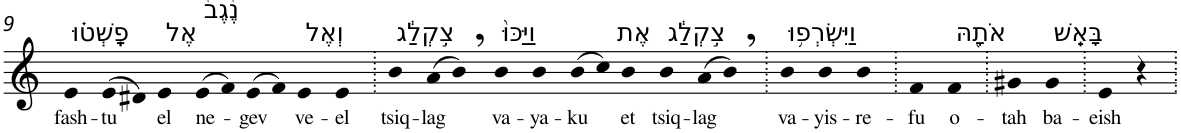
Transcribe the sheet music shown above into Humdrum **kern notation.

**kern	**text
*part1	*part1
*staff1	*staff1
*I"Piano	*
*I'Pno	*
!!LO:PB:g=z
*clefG2	*
*k[]	*
=9	=9
!LO:TX:a:t=פָֽשְׁט֗וּ	!
!	!LO:LY:b
4e	fash-
!	!LO:LY:b
(>8e	-tu
8d#X)	.
!LO:TX:a:t=אֶל	!
!	!LO:LY:b
4e	el
!LO:TX:a:t=נֶ֙גֶב֙	!
!	!LO:LY:b
(>8e	ne-
8f)	.
!	!LO:LY:b
(>8e	-gev
8f)	.
!LO:TX:a:t=וְאֶל	!
!	!LO:LY:b
4e	ve-
!	!LO:LY:b
4e	-el
=10.	=10.
!LO:TX:a:t=צִ֣קְלַ֔ג	!
!	!LO:LY:b
4b	tsiq-
!	!LO:LY:b
(>8a	-lag
8b,)	.
!LO:TX:a:t=וַיַּכּוּ֙	!
!	!LO:LY:b
4b	va-
!	!LO:LY:b
4b	-ya-
!	!LO:LY:b
(>8b	-ku
8cc)	.
!LO:TX:a:t=אֶת	!
!	!LO:LY:b
4b	et
!LO:TX:a:t=צִ֣קְלַ֔ג	!
!	!LO:LY:b
4b	tsiq-
!	!LO:LY:b
(>8a	-lag
8b,)	.
=11.	=11.
!LO:TX:a:t=וַיִּשְׂרְפ֥וּ	!
!	!LO:LY:b
4b	va-
!	!LO:LY:b
4b	-yis-
!	!LO:LY:b
4b	-re-
=12.	=12.
!	!LO:LY:b
4f	-fu
!LO:TX:a:t=אֹתָ֖הּ	!
!	!LO:LY:b
4f	o-
=13.	=13.
!	!LO:LY:b
4g#X	-tah
!LO:TX:a:t=בָּאֵֽשׁ	!
!	!LO:LY:b
4g#	ba-
=14.	=14.
!	!LO:LY:b
4e	-eish
4r	.
=.	=.
*-	*-
